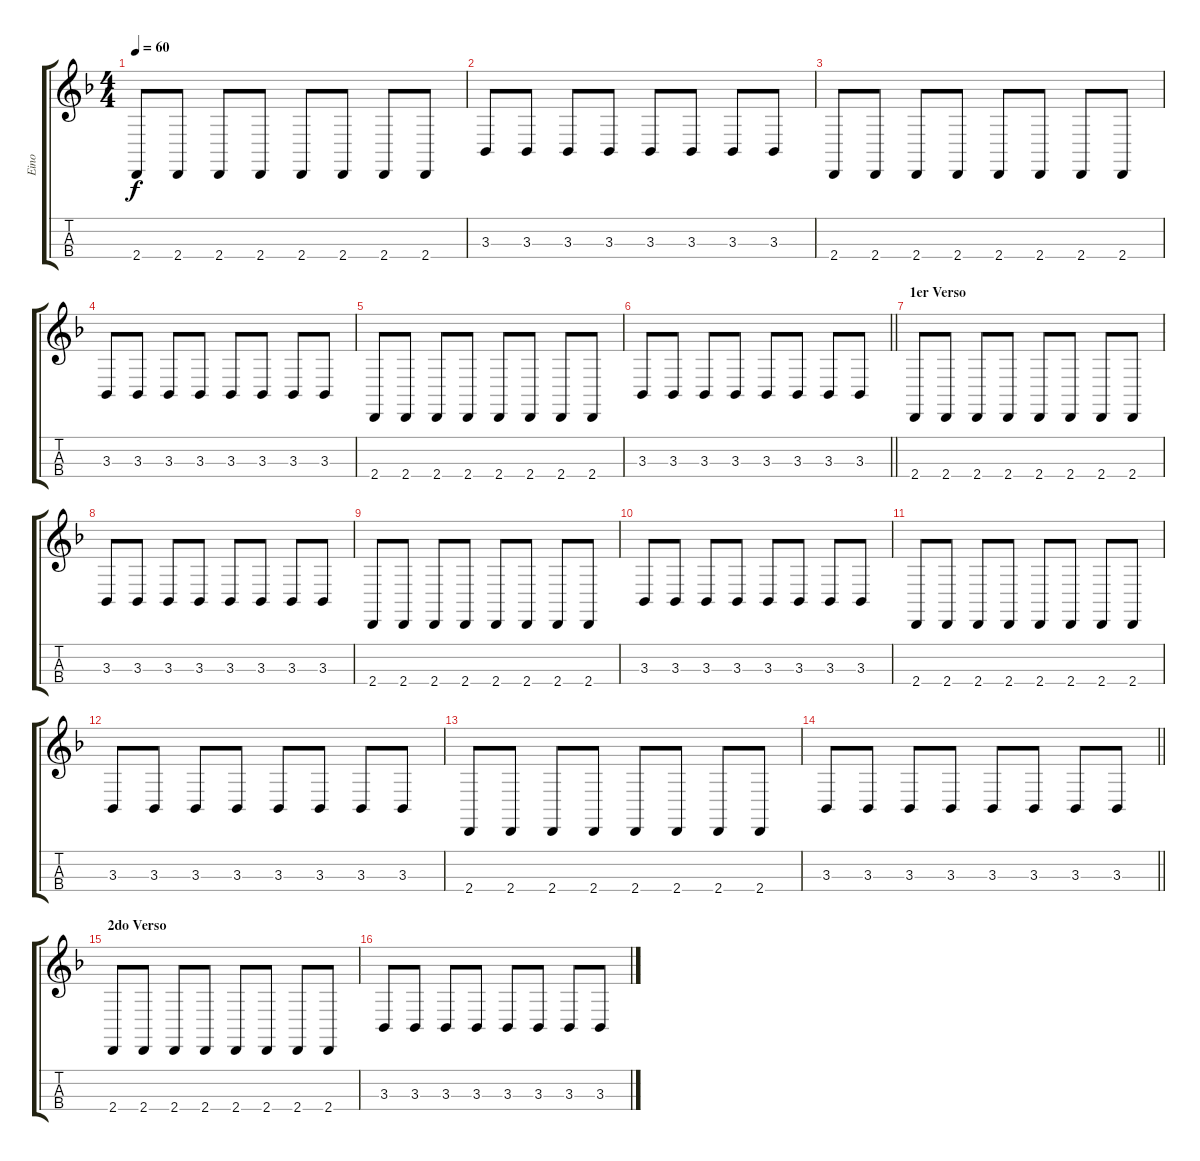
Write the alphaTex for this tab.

\track ("Eino" "Eino") {instrument cello}
\staff {score tabs}
\tuning (A3 D3 G2 C2) {hide}
\ts (4 4)
\tempo 60
\clef g2
\ks f
2.4.8{dy f volume 13 instrument cello} 2.4.8{volume 9 balance 4} 2.4.8{volume 13} 2.4.8{volume 9 balance 4} 2.4.8{volume 13} 2.4.8{volume 9 balance 4} 2.4.8{volume 13} 2.4.8{volume 9 balance 4} |
3.3.8{volume 13} 3.3.8{volume 9 balance 4} 3.3.8{volume 13} 3.3.8{volume 9 balance 4} 3.3.8{volume 13} 3.3.8{volume 9 balance 4} 3.3.8{volume 13} 3.3.8{volume 9 balance 4} |
2.4.8{volume 13} 2.4.8{volume 9 balance 4} 2.4.8{volume 13} 2.4.8{volume 9 balance 4} 2.4.8{volume 13} 2.4.8{volume 9 balance 4} 2.4.8{volume 13} 2.4.8{volume 9 balance 4} |
3.3.8{volume 13} 3.3.8{volume 9 balance 4} 3.3.8{volume 13} 3.3.8{volume 9 balance 4} 3.3.8{volume 13} 3.3.8{volume 9 balance 4} 3.3.8{volume 13} 3.3.8{volume 9 balance 4} |
2.4.8{volume 13} 2.4.8{volume 9 balance 4} 2.4.8{volume 13} 2.4.8{volume 9 balance 4} 2.4.8{volume 13} 2.4.8{volume 9 balance 4} 2.4.8{volume 13} 2.4.8{volume 9 balance 4} |
\barLineRight lightlight
3.3.8{volume 13} 3.3.8{volume 9 balance 4} 3.3.8{volume 13} 3.3.8{volume 9 balance 4} 3.3.8{volume 13} 3.3.8{volume 9 balance 4} 3.3.8{volume 13} 3.3.8{volume 9 balance 4} |
\section ("" "1er Verso")
2.4.8{volume 13} 2.4.8{volume 9 balance 4} 2.4.8{volume 13} 2.4.8{volume 9 balance 4} 2.4.8{volume 13} 2.4.8{volume 9 balance 4} 2.4.8{volume 13} 2.4.8{volume 9 balance 4} |
3.3.8{volume 13} 3.3.8{volume 9 balance 4} 3.3.8{volume 13} 3.3.8{volume 9 balance 4} 3.3.8{volume 13} 3.3.8{volume 9 balance 4} 3.3.8{volume 13} 3.3.8{volume 9 balance 4} |
2.4.8{volume 13} 2.4.8{volume 9 balance 4} 2.4.8{volume 13} 2.4.8{volume 9 balance 4} 2.4.8{volume 13} 2.4.8{volume 9 balance 4} 2.4.8{volume 13} 2.4.8{volume 9 balance 4} |
3.3.8{volume 13} 3.3.8{volume 9 balance 4} 3.3.8{volume 13} 3.3.8{volume 9 balance 4} 3.3.8{volume 13} 3.3.8{volume 9 balance 4} 3.3.8{volume 13} 3.3.8{volume 9 balance 4} |
2.4.8{volume 13} 2.4.8{volume 9 balance 4} 2.4.8{volume 13} 2.4.8{volume 9 balance 4} 2.4.8{volume 13} 2.4.8{volume 9 balance 4} 2.4.8{volume 13} 2.4.8{volume 9 balance 4} |
3.3.8{volume 13} 3.3.8{volume 9 balance 4} 3.3.8{volume 13} 3.3.8{volume 9 balance 4} 3.3.8{volume 13} 3.3.8{volume 9 balance 4} 3.3.8{volume 13} 3.3.8{volume 9 balance 4} |
2.4.8{volume 13} 2.4.8{volume 9 balance 4} 2.4.8{volume 13} 2.4.8{volume 9 balance 4} 2.4.8{volume 13} 2.4.8{volume 9 balance 4} 2.4.8{volume 13} 2.4.8{volume 9 balance 4} |
\barLineRight lightlight
3.3.8{volume 13} 3.3.8{volume 9 balance 4} 3.3.8{volume 13} 3.3.8{volume 9 balance 4} 3.3.8{volume 13} 3.3.8{volume 9 balance 4} 3.3.8{volume 13} 3.3.8{volume 9 balance 4} |
\section ("" "2do Verso")
2.4.8{volume 13} 2.4.8{volume 9 balance 4} 2.4.8{volume 13} 2.4.8{volume 9 balance 4} 2.4.8{volume 13} 2.4.8{volume 9 balance 4} 2.4.8{volume 13} 2.4.8{volume 9 balance 4} |
3.3.8{volume 13} 3.3.8{volume 9 balance 4} 3.3.8{volume 13} 3.3.8{volume 9 balance 4} 3.3.8{volume 13} 3.3.8{volume 9 balance 4} 3.3.8{volume 13} 3.3.8{volume 9 balance 4}
